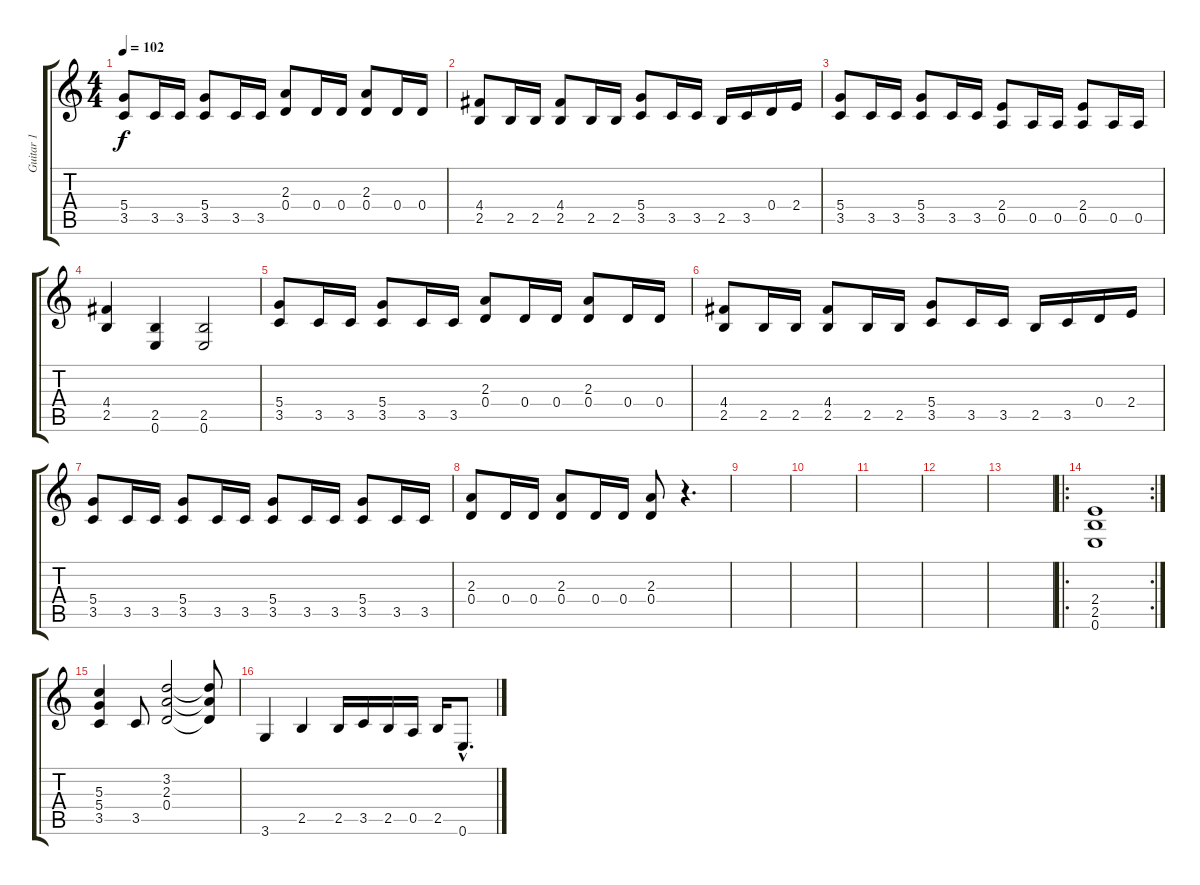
\track ("Guitar 1" "Guitar 1") {instrument distortionguitar}
\staff {score tabs}
\tuning (E4 B3 G3 D3 A2 E2) {hide}
\ts (4 4)
\tempo 102
\clef g2
\ks c
(5.4 3.5).8{dy f} 3.5.16 3.5.16 (5.4 3.5).8 3.5.16 3.5.16 (2.3 0.4).8 0.4.16 0.4.16 (2.3 0.4).8 0.4.16 0.4.16 |
(4.4 2.5).8 2.5.16 2.5.16 (4.4 2.5).8 2.5.16 2.5.16 (5.4 3.5).8 3.5.16 3.5.16 2.5.16 3.5.16 0.4.16 2.4.16 |
(5.4 3.5).8 3.5.16 3.5.16 (5.4 3.5).8 3.5.16 3.5.16 (2.4 0.5).8 0.5.16 0.5.16 (2.4 0.5).8 0.5.16 0.5.16 |
(4.4 2.5).4 (2.5 0.6).4 (2.5 0.6).2 |
(5.4 3.5).8 3.5.16 3.5.16 (5.4 3.5).8 3.5.16 3.5.16 (2.3 0.4).8 0.4.16 0.4.16 (2.3 0.4).8 0.4.16 0.4.16 |
(4.4 2.5).8 2.5.16 2.5.16 (4.4 2.5).8 2.5.16 2.5.16 (5.4 3.5).8 3.5.16 3.5.16 2.5.16 3.5.16 0.4.16 2.4.16 |
(5.4 3.5).8 3.5.16 3.5.16 (5.4 3.5).8 3.5.16 3.5.16 (5.4 3.5).8 3.5.16 3.5.16 (5.4 3.5).8 3.5.16 3.5.16 |
(2.3 0.4).8 0.4.16 0.4.16 (2.3 0.4).8 0.4.16 0.4.16 (2.3 0.4).8 r.4{d} |
|
|
|
|
|
\ro
\rc 2
(2.4 2.5 0.6).1 |
(5.3 5.4 3.5).4 3.5.8 (3.2 2.3 0.4).2 (3.2{t} 2.3{t} 0.4{t}).8 |
3.6.4 2.5.4 2.5.16 3.5.16 2.5.16 0.5.16 2.5.16 0.6{hac}.8{d}
